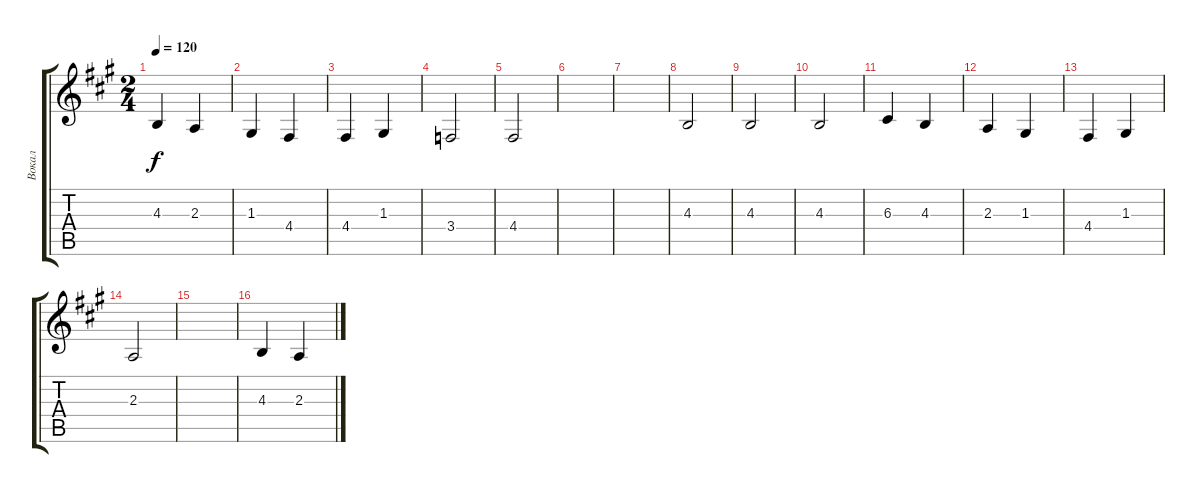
\track ("Вокал" "Вокал") {instrument trumpet}
\staff {score tabs}
\tuning (E4 B3 G3 D3 A2 E2) {hide}
\ts (2 4)
\tempo 120
\clef g2
\ks f#minor
4.3.4{dy f} 2.3.4 |
1.3.4 4.4.4 |
4.4.4 1.3.4 |
3.4.2 |
4.4.2 |
|
|
4.3.2 |
4.3.2 |
4.3.2 |
6.3.4 4.3.4 |
2.3.4 1.3.4 |
4.4.4 1.3.4 |
2.3.2 |
|
4.3.4 2.3.4
